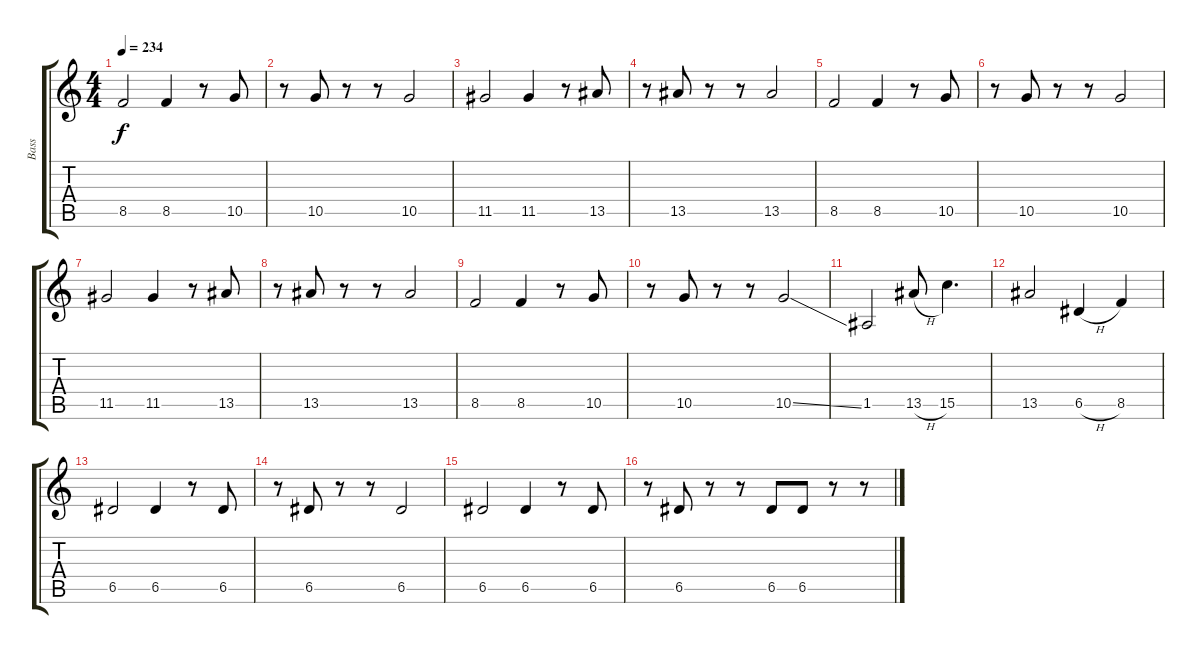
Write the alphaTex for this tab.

\track ("Bass" "Bass") {instrument fretlessbass}
\staff {score tabs}
\tuning (E4 B3 G3 D3 A2 E2) {hide}
\ts (4 4)
\tempo 234
\clef g2
\ks c
8.5.2{dy f} 8.5.4 r.8 10.5.8 |
r.8 10.5.8 r.8 r.8 10.5.2 |
11.5.2 11.5.4 r.8 13.5.8 |
r.8 13.5.8 r.8 r.8 13.5.2 |
8.5.2 8.5.4 r.8 10.5.8 |
r.8 10.5.8 r.8 r.8 10.5.2 |
11.5.2 11.5.4 r.8 13.5.8 |
r.8 13.5.8 r.8 r.8 13.5.2 |
8.5.2 8.5.4 r.8 10.5.8 |
r.8 10.5.8 r.8 r.8 10.5{ss}.2 |
1.5.2 13.5{h}.8 15.5.4{d} |
13.5.2 6.5{h}.4 8.5.4 |
6.5.2 6.5.4 r.8 6.5.8 |
r.8 6.5.8 r.8 r.8 6.5.2 |
6.5.2 6.5.4 r.8 6.5.8 |
r.8 6.5.8 r.8 r.8 6.5.8 6.5.8 r.8 r.8
